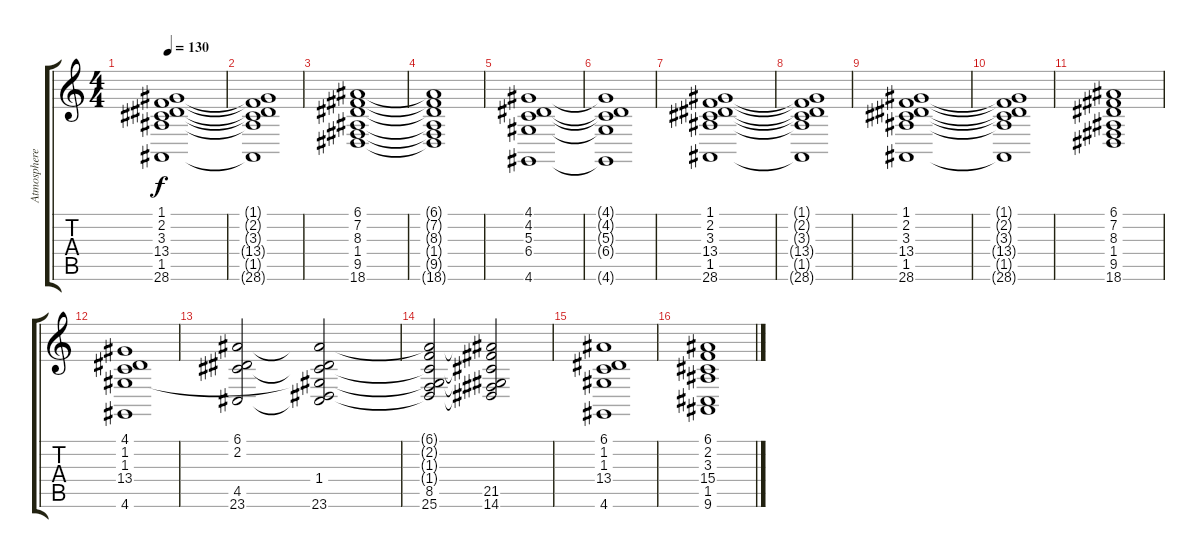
\track ("Atmosphere" "Atmosphere") {instrument synthstrings2}
\staff {score tabs}
\tuning (E4 B3 G3 D3 A2 E2) {hide}
\ts (4 4)
\tempo 130
\clef g2
\ks c
(1.1 2.2 3.3 13.4 1.5 28.6).1{dy f} |
(1.1{t} 2.2{t} 3.3{t} 13.4{t} 1.5{t} 28.6{t}).1 |
(6.1 7.2 8.3 1.4 9.5 18.6).1 |
(6.1{t} 7.2{t} 8.3{t} 1.4{t} 9.5{t} 18.6{t}).1 |
(4.1 4.2 5.3 6.4 4.6).1 |
(4.1{t} 4.2{t} 5.3{t} 6.4{t} 4.6{t}).1 |
(1.1 2.2 3.3 13.4 1.5 28.6).1 |
(1.1{t} 2.2{t} 3.3{t} 13.4{t} 1.5{t} 28.6{t}).1 |
(1.1 2.2 3.3 13.4 1.5 28.6).1 |
(1.1{t} 2.2{t} 3.3{t} 13.4{t} 1.5{t} 28.6{t}).1 |
(6.1 7.2 8.3 1.4 9.5 18.6).1 |
(4.1 1.2 1.3 13.4 4.6).1 |
(6.1 2.2 4.5 23.6).2 (6.1{t} 2.2{t} 1.3{t} 1.4 4.5{t} 23.6).2 |
(6.1{t} 2.2{t} 1.3{t} 1.4{t} 8.5 25.6).2 (6.1{t} 2.2{t} 1.3{t} 1.4{t} 21.5 14.6).2 |
(6.1 1.2 1.3 13.4 4.6).1 |
(6.1 2.2 3.3 15.4 1.5 9.6).1{volume 11}
